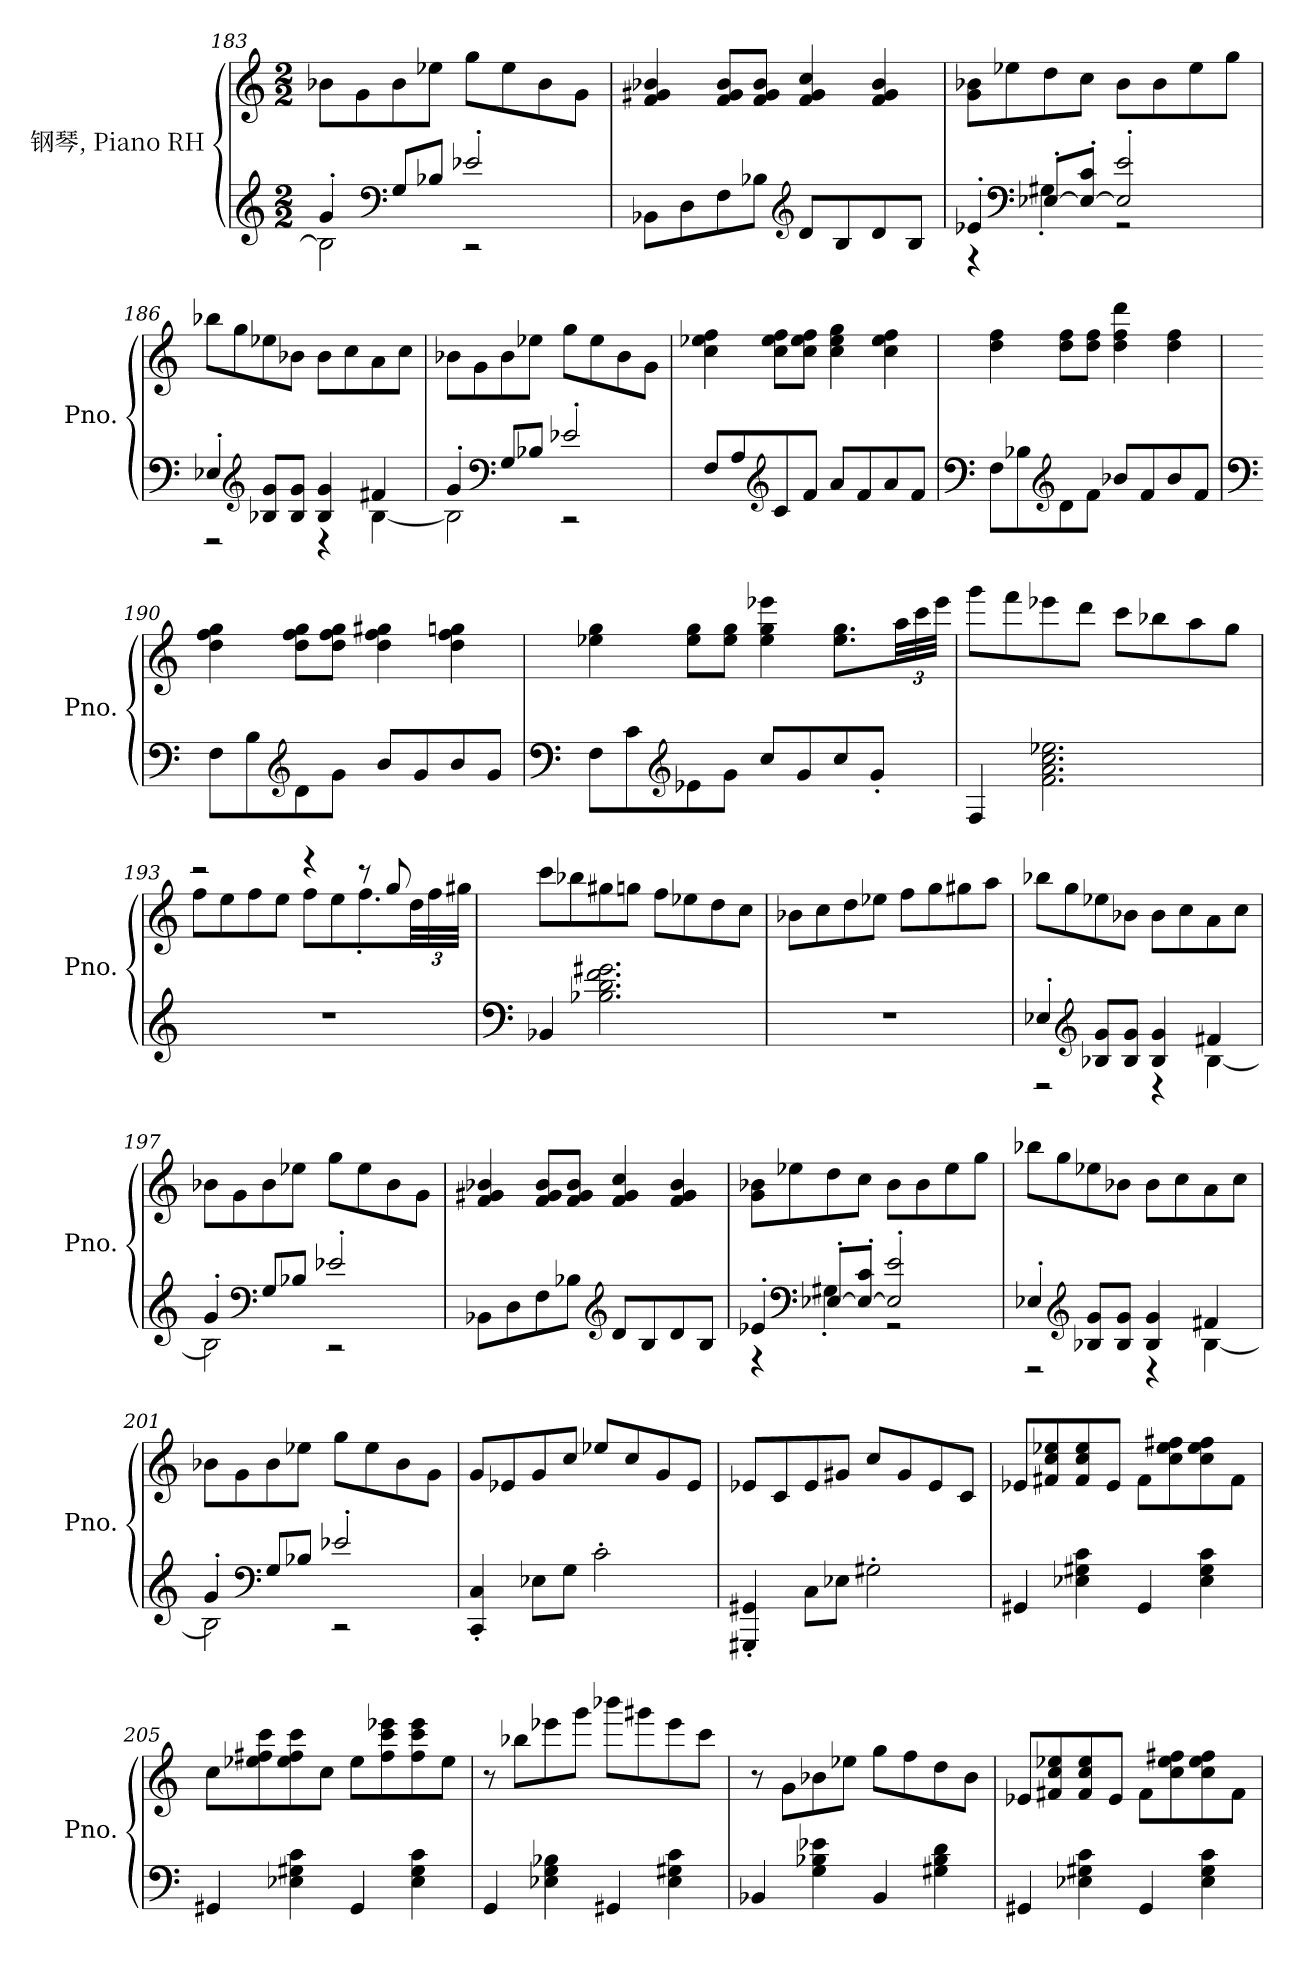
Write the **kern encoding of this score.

**kern	**kern
*part1	*part1
*staff2	*staff1
*I"钢琴, Piano RH	*
*I'Pno.	*
*clefG2	*clefG2
*k[]	*k[]
*M2/2	*M2/2
=183	=183
*^	*
4g'/	2B-\]	8b-X\L
.	.	8g\
*clefF4	*	*
8G/L	.	8b-\
8B-X/J	.	8ee-X\J
2e-X'/	2r	8gg\L
.	.	8ee-\
.	.	8b-\
.	.	8g\J
*v	*v	*
=184	=184
8BB-X\L	4f/ 4g#X/ 4b-X/
8D\	.
8F\	8f/ 8g#/ 8b-/L
8B-X\J	8f/ 8g#/ 8b-/J
*clefG2	*
8d/L	4f/ 4g#/ 4cc/
8B-/	.
8d/	4f/ 4g#/ 4b-/
8B-/J	.
!!LO:LB:g=z
=185	=185
*^	*
4e-X'/	4r	8g\ 8b-X\L
.	.	8ee-X\
*clefF4	*	*
*	*	*MM163
[8E-X'/L	4G#X'\	8dd\
8E-/_' 8c/'J	.	8cc\J
2E-/]' 2e-/'	2r	8b-\L
.	.	8b-\
.	.	8ee-\
.	.	8gg\J
=186	=186	=186
*	*	*MM163
4E-X'/	2r	8bb-X\L
.	.	8gg\
*clefG2	*	*
8B-X/ 8g/L	.	8ee-X\
8B-/ 8g/J	.	8b-X\J
4B-/ 4g/	4r	8b-\L
.	.	8cc\
4f#X/	[4B-\	8a\
.	.	8cc\J
=187	=187	=187
4g'/	2B-\]	8b-X\L
.	.	8g\
*clefF4	*	*
8G/L	.	8b-\
8B-X/J	.	8ee-X\J
2e-X'/	2r	8gg\L
.	.	8ee-\
*	*	*MM161
.	.	8b-\
.	.	8g\J
*v	*v	*
!!LO:PB:g=z
=188	=188
8F/L	4cc\ 4ee-X\ 4ff\
8A/	.
*clefG2	*
8c/	8cc\ 8ee-\ 8ff\L
*	*MM168
8f/J	8cc\ 8ee-\ 8ff\J
8a/L	4cc\ 4ee-\ 4gg\
8f/	.
8a/	4cc\ 4ee-\ 4ff\
8f/J	.
=189	=189
*clefF4	*
8F\L	4dd\ 4ff\
8B-X\	.
*clefG2	*
8d\	8dd\ 8ff\L
8f\J	8dd\ 8ff\J
8b-X/L	4dd\ 4ff\ 4ddd\
8f/	.
*	*MM162
8b-/	4dd\ 4ff\
8f/J	.
=190	=190
*clefF4	*
8F\L	4dd\ 4ff\ 4gg\
8B\	.
*clefG2	*
8d\	8dd\ 8ff\ 8gg\L
8g\J	8dd\ 8ff\ 8gg\J
8b/L	4dd\ 4ff\ 4gg#X\
8g/	.
8b/	4dd\ 4ff\ 4ggn\
8g/J	.
!!LO:LB:g=z
=191	=191
*clefF4	*
8F\L	4ee-X\ 4gg\
8c\	.
*clefG2	*
8e-X\	8ee-\ 8gg\L
8g\J	8ee-\ 8gg\J
*	*MM168
8cc/L	4ee-\ 4gg\ 4eee-X\
8g/	.
*	*MM151
8cc/	8.ee-\ 8.gg\L
8g'/J	.
*	*Xbrackettup
.	48aa\LL
.	48ccc\
.	48eee-\JJJ
=192	=192
*	*MM166
4F/	8ggg\L
*	*MM163
.	8fff\
2.f\ 2.a\ 2.cc\ 2.ee-X\	8eee-X\
.	8ddd\J
*	*MM158
.	8ccc\L
.	8bb-X\
.	8aa\
.	8gg\J
=193	=193
*	*^
1r	2r	8ff\L
.	.	8ee\
.	.	8ff\
*	*MM155	*
.	.	8ee\J
.	4r	8ff\L
*	*MM163	*
.	.	8ee\
*	*MM168	*
.	8r	8.ff'\
.	8gg/	.
.	.	48dd\LL
.	.	48ff\
*	*MM171	*
.	.	48gg#X\JJJ
*	*v	*v
!!LO:LB:g=z
=194	=194
*clefF4	*
4BB-X/	8ccc\L
.	8bb-X\
2.B-X\ 2.d\ 2.f\ 2.g#X\	8gg#X\
.	8ggn\J
.	8ff\L
.	8ee-X\
.	8dd\
*	*MM159
.	8cc\J
=195	=195
1r	8b-X\L
.	8cc\
.	8dd\
.	8ee-X\J
.	8ff\L
*	*MM157
.	8gg\
.	8gg#X\
.	8aa\J
=196	=196
*^	*
4E-X'/	2r	8bb-X\L
.	.	8gg\
*clefG2	*	*
8B-X/ 8g/L	.	8ee-X\
*	*	*MM161
8B-/ 8g/J	.	8b-X\J
*	*	*MM164
4B-/ 4g/	4r	8b-\L
.	.	8cc\
4f#X/	[4B-\	8a\
.	.	8cc\J
=197	=197	=197
4g'/	2B-\]	8b-X\L
.	.	8g\
*clefF4	*	*
8G/L	.	8b-\
8B-X/J	.	8ee-X\J
2e-X'/	2r	8gg\L
.	.	8ee-\
.	.	8b-\
.	.	8g\J
*v	*v	*
!!LO:LB:g=z
=198	=198
*	*MM163
8BB-X\L	4f/ 4g#X/ 4b-X/
8D\	.
8F\	8f/ 8g#/ 8b-/L
8B-X\J	8f/ 8g#/ 8b-/J
*clefG2	*
8d/L	4f/ 4g#/ 4cc/
8B-/	.
8d/	4f/ 4g#/ 4b-/
8B-/J	.
=199	=199
*^	*
4e-X'/	4r	8g\ 8b-X\L
.	.	8ee-X\
*clefF4	*	*
[8E-X'/L	4G#X'\	8dd\
*	*	*MM161
8E-/_' 8c/'J	.	8cc\J
2E-/]' 2e-/'	2r	8b-\L
.	.	8b-\
.	.	8ee-\
.	.	8gg\J
=200	=200	=200
4E-X'/	2r	8bb-X\L
.	.	8gg\
*clefG2	*	*
8B-X/ 8g/L	.	8ee-X\
8B-/ 8g/J	.	8b-X\J
4B-/ 4g/	4r	8b-\L
.	.	8cc\
4f#X/	[4B-\	8a\
.	.	8cc\J
!!LO:LB:g=z
=201	=201	=201
4g'/	2B-\]	8b-X\L
.	.	8g\
*clefF4	*	*
8G/L	.	8b-\
8B-X/J	.	8ee-X\J
2e-X'/	2r	8gg\L
.	.	8ee-\
.	.	8b-\
.	.	8g\J
*v	*v	*
=202	=202
4CC/' 4C/'	8g/L
.	8e-X/
8E-X\L	8g/
8G\J	8cc/J
2c'\	8ee-X/L
.	8cc/
.	8g/
.	8e-/J
=203	=203
4GGG#X/' 4GG#X/'	8e-X/L
.	8c/
8C\L	8e-/
8E-X\J	8g#X/J
2G#X'\	8cc/L
.	8g#/
.	8e-/
.	8c/J
=204	=204
4GG#X/	8e-X/L
.	8f#X/ 8cc/ 8ee-X/
*	*MM176
4E-X\ 4G#X\ 4c\	8f#/ 8cc/ 8ee-/
.	8e-/J
4GG#/	8f#\L
.	8cc\ 8ee-\ 8ff#X\
4E-\ 4G#\ 4c\	8cc\ 8ee-\ 8ff#\
.	8f#\J
!!LO:LB:g=z
=205	=205
4GG#X/	8cc\L
.	8ee-X\ 8ff#X\ 8ccc\
4E-X\ 4G#X\ 4c\	8ee-\ 8ff#\ 8ccc\
.	8cc\J
*	*MM179
4GG#/	8ee-\L
.	8ff#\ 8ccc\ 8eee-X\
4E-\ 4G#\ 4c\	8ff#\ 8ccc\ 8eee-\
.	8ee-\J
=206	=206
4GG/	8r
.	8bb-X\L
*	*MM182
4E-X\ 4G\ 4B-X\	8eee-X\
.	8ggg\J
4GG#X/	8bbb-X\L
.	8ggg#X\
4E-\ 4G#X\ 4c\	8eee-\
.	8ccc\J
=207	=207
*	*MM166
4BB-X/	8r
.	8g\L
4G\ 4B-X\ 4e-X\	8b-X\
.	8ee-X\J
4BB-/	8gg\L
.	8ff\
4G#X\ 4B-\ 4d\	8dd\
.	8b-\J
!!LO:PB:g=z
=208	=208
4GG#X/	8e-X/L
.	8f#X/ 8cc/ 8ee-X/
4E-X\ 4G#X\ 4c\	8f#/ 8cc/ 8ee-/
.	8e-/J
4GG#/	8f#\L
.	8cc\ 8ee-\ 8ff#X\
4E-\ 4G#\ 4c\	8cc\ 8ee-\ 8ff#\
.	8f#\J
=	=
*-	*-
